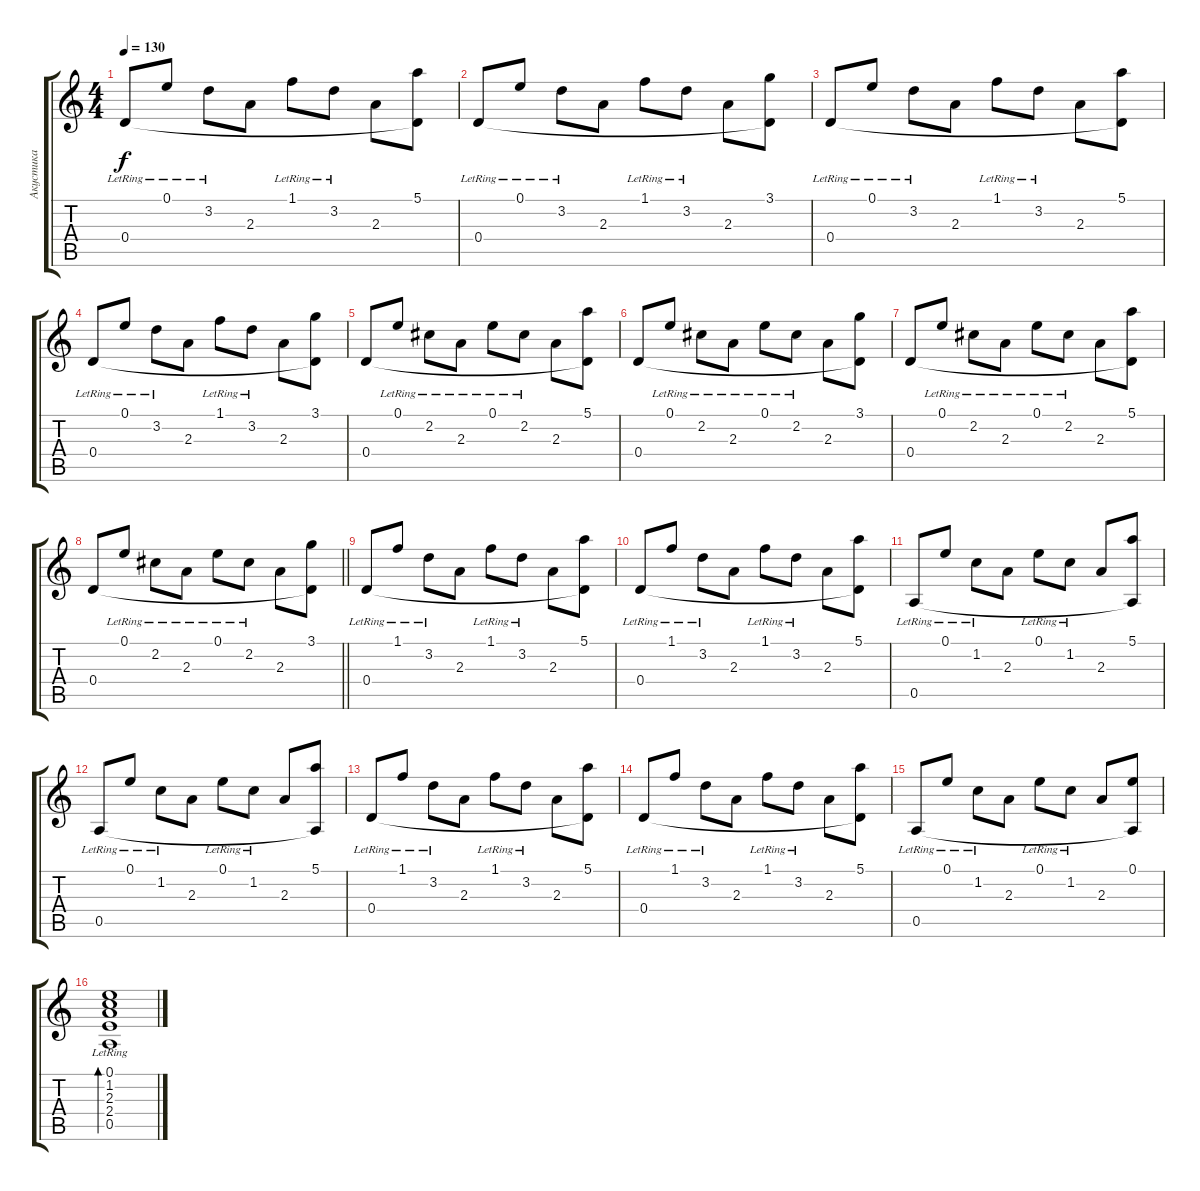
\track ("Акустика" "Акустика") {instrument acousticguitarnylon}
\staff {score tabs}
\tuning (E4 B3 G3 D3 A2 E2) {hide}
\ts (4 4)
\tempo 130
\clef g2
\ks c
0.4{lr}.8{dy f} 0.1{lr}.8 3.2{lr}.8 2.3.8 1.1{lr}.8 3.2{lr}.8 2.3.8 (5.1 0.4{t}).8 |
0.4{lr}.8 0.1{lr}.8 3.2{lr}.8 2.3.8 1.1{lr}.8 3.2{lr}.8 2.3.8 (3.1 0.4{t}).8 |
0.4{lr}.8 0.1{lr}.8 3.2{lr}.8 2.3.8 1.1{lr}.8 3.2{lr}.8 2.3.8 (5.1 0.4{t}).8 |
0.4{lr}.8 0.1{lr}.8 3.2{lr}.8 2.3.8 1.1{lr}.8 3.2{lr}.8 2.3.8 (3.1 0.4{t}).8 |
0.4.8 0.1{lr}.8 2.2{lr}.8 2.3{lr}.8 0.1{lr}.8 2.2{lr}.8 2.3.8 (5.1 0.4{t}).8 |
0.4.8 0.1{lr}.8 2.2{lr}.8 2.3{lr}.8 0.1{lr}.8 2.2{lr}.8 2.3.8 (3.1 0.4{t}).8 |
0.4.8 0.1{lr}.8 2.2{lr}.8 2.3{lr}.8 0.1{lr}.8 2.2{lr}.8 2.3.8 (5.1 0.4{t}).8 |
\barLineRight lightlight
0.4.8 0.1{lr}.8 2.2{lr}.8 2.3{lr}.8 0.1{lr}.8 2.2{lr}.8 2.3.8 (3.1 0.4{t}).8 |
0.4{lr}.8 1.1{lr}.8 3.2{lr}.8 2.3.8 1.1{lr}.8 3.2{lr}.8 2.3.8 (5.1 0.4{t}).8 |
0.4{lr}.8 1.1{lr}.8 3.2{lr}.8 2.3.8 1.1{lr}.8 3.2{lr}.8 2.3.8 (5.1 0.4{t}).8 |
0.5{lr}.8 0.1{lr}.8 1.2{lr}.8 2.3.8 0.1{lr}.8 1.2{lr}.8 2.3.8 (5.1 0.5{t}).8 |
0.5{lr}.8 0.1{lr}.8 1.2{lr}.8 2.3.8 0.1{lr}.8 1.2{lr}.8 2.3.8 (5.1 0.5{t}).8 |
0.4{lr}.8 1.1{lr}.8 3.2{lr}.8 2.3.8 1.1{lr}.8 3.2{lr}.8 2.3.8 (5.1 0.4{t}).8 |
0.4{lr}.8 1.1{lr}.8 3.2{lr}.8 2.3.8 1.1{lr}.8 3.2{lr}.8 2.3.8 (5.1 0.4{t}).8 |
0.5{lr}.8 0.1{lr}.8 1.2{lr}.8 2.3.8 0.1{lr}.8 1.2{lr}.8 2.3.8 (0.1 0.5{t}).8 |
(0.1 1.2 2.3 2.4 0.5{lr}).1{bd 120}
